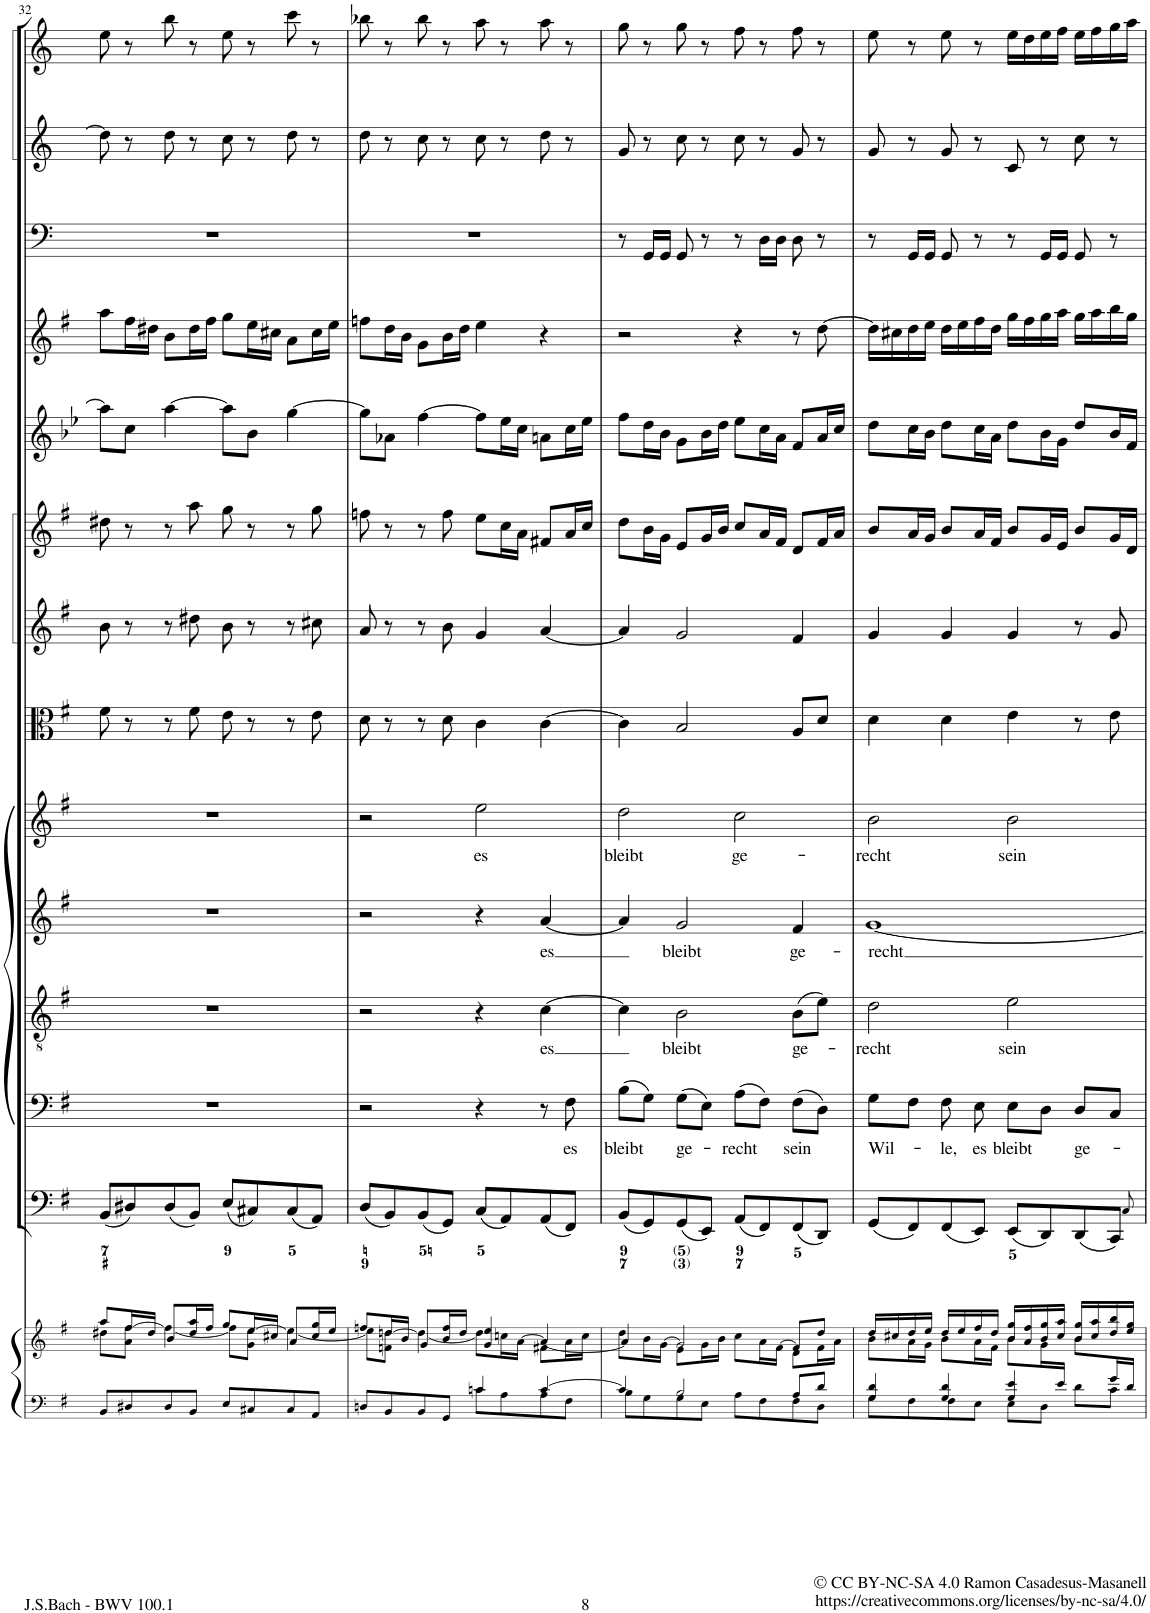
**kern	**kern	**kern	**kern	**text	**kern	**text	**kern	**text	**kern	**text	**kern	**kern	**kern	**kern	**kern	**kern	**kern	**kern
*part14	*part14	*part13	*part12	*part12	*part11	*part11	*part10	*part10	*part9	*part9	*part8	*part7	*part6	*part5	*part4	*part3	*part2	*part1
*staff15	*staff14	*staff13	*staff12	*staff12	*staff11	*staff11	*staff10	*staff10	*staff9	*staff9	*staff8	*staff7	*staff6	*staff5	*staff4	*staff3	*staff2	*staff1
*I"Piano reduction	*	*I"Organo e Continuo	*I"Basso	*	*I"Tenore	*	*I"Alto	*	*I"Soprano	*	*I"Viola	*I"Violino II	*I"Violino I	*I"Oboe d'amore	*I"Flauto Traverso	*I"Timpani	*I"Corno II	*I"Corno I
*I'Pno	*	*	*	*	*	*	*	*	*	*	*	*	*	*I'Ob	*I'Fl	*I'Timp	*	*
!!LO:PB:g=z
*clefF4	*clefG2	*clefF4	*clefF4	*	*clefGv2	*	*clefG2	*	*clefG2	*	*clefC3	*clefG2	*clefG2	*clefG2	*clefG2	*clefF4	*clefG2	*clefG2
*	*	*	*	*	*	*	*	*	*	*	*	*	*	*Trd2c3	*	*	*Trd3c5	*Trd3c5
*k[f#]	*k[f#]	*k[f#]	*k[f#]	*	*k[f#]	*	*k[f#]	*	*k[f#]	*	*k[f#]	*k[f#]	*k[f#]	*k[b-e-]	*k[f#]	*k[]	*k[]	*k[]
*M2/2	*M2/2	*M2/2	*M2/2	*	*M2/2	*	*M2/2	*	*M2/2	*	*M2/2	*M2/2	*M2/2	*M2/2	*M2/2	*M2/2	*M2/2	*M2/2
*met(c|)	*met(c|)	*met(c|)	*met(c|)	*	*met(c|)	*	*met(c|)	*	*met(c|)	*	*met(c|)	*met(c|)	*met(c|)	*met(c|)	*met(c|)	*met(c|)	*met(c|)	*met(c|)
=32	=32	=32	=32	=32	=32	=32	=32	=32	=32	=32	=32	=32	=32	=32	=32	=32	=32	=32
*	*^	*	*	*	*	*	*	*	*	*	*	*	*	*	*	*	*	*
8BB/L	8aa/L	8dd#X\L	(8BB/L	1r	.	1r	.	1r	.	1r	.	8f#\	8b\	8dd#X\	8aa\L]	8aa\L	1r	8dd\]	8ee\
8D#X/	16ff#/L	8a\ [>8ff#\J	8D#X/)	.	.	.	.	.	.	.	.	8r	8r	8r	8cc\J	16ff#\L	.	8r	8r
.	16dd#/JJ	.	.	.	.	.	.	.	.	.	.	.	.	.	.	16dd#X\JJ	.	.	.
8D#/	8b/L	4ff#\_	(8D#/	.	.	.	.	.	.	.	.	8r	8r	8r	[4aa\	8b\L	.	8dd\	8bb\
8BB/J	16dd#/ 16aa/L	.	8BB/J)	.	.	.	.	.	.	.	.	8f#\	8dd#X\	8aa\	.	16dd#\L	.	8r	8r
.	16ff#/JJ	.	.	.	.	.	.	.	.	.	.	.	.	.	.	16ff#\JJ	.	.	.
8E/L	8gg/L	8ff#\L]	(8E/L	.	.	.	.	.	.	.	.	8e\	8b\	8gg\	8aa\L]	8gg\L	.	8cc\	8ee\
8C#X/	16ee/L	8g\ [>8ee\J	8C#X/)	.	.	.	.	.	.	.	.	8r	8r	8r	8b-\J	16ee\L	.	8r	8r
.	16cc#X/JJ	.	.	.	.	.	.	.	.	.	.	.	.	.	.	16cc#X\JJ	.	.	.
8C#/	8a/L	4ee\_	(8C#/	.	.	.	.	.	.	.	.	8r	8r	8r	[4gg\	8a\L	.	8dd\	8ccc\
8AA/J	16cc#/ 16gg/L	.	8AA/J)	.	.	.	.	.	.	.	.	8e\	8cc#X\	8gg\	.	16cc#\L	.	8r	8r
.	16ee/JJ	.	.	.	.	.	.	.	.	.	.	.	.	.	.	16ee\JJ	.	.	.
=33	=33	=33	=33	=33	=33	=33	=33	=33	=33	=33	=33	=33	=33	=33	=33	=33	=33	=33	=33
*^	*	*	*	*	*	*	*	*	*	*	*	*	*	*	*	*	*	*	*
8Dn/L	2ryy	8ffn/L	8ee\L]	(8D/L	2r	.	2r	.	2r	.	2r	.	8d\	8a/	8ffn\	8gg\L]	8ffn\L	1r	8dd\	8bb-X\
8BB/	.	16dd/L	8fn\ [>8ddn\J	8BB/)	.	.	.	.	.	.	.	.	8r	8r	8r	8a-X\J	16dd\L	.	8r	8r
.	.	16b/JJ	.	.	.	.	.	.	.	.	.	.	.	.	.	.	16b\JJ	.	.	.
8BB/	.	8g/L	4dd\_	(8BB/	.	.	.	.	.	.	.	.	8r	8r	8r	[4ff\	8g\L	.	8cc\	8bb-\
8GG/J	.	16b/ 16ff/L	.	8GG/J)	.	.	.	.	.	.	.	.	8d\	8b\	8ff\	.	16b\L	.	8r	8r
.	.	16dd/JJ	.	.	.	.	.	.	.	.	.	.	.	.	.	.	16dd\JJ	.	.	.
!	!	!	!	!	!	!	!	!	!	!	!	!LO:LY:b	!	!	!	!	!	!	!	!
4cn/	8c\L	4g/ 4ee/	8dd\L]	(8C/L	4r	.	4r	.	4r	.	2ee\	es	4c\	4g/	8ee\L	8ff\L]	4ee\	.	8cc\	8aa\
.	8A\	.	16ccn\L	8AA/)	.	.	.	.	.	.	.	.	.	.	16cc\L	16ee-\L	.	.	8r	8r
.	.	.	[>16a\JJ	.	.	.	.	.	.	.	.	.	.	.	16a\JJ	16cc\JJ	.	.	.	.
!	!	!	!	!	!	!	!	!LO:LY:b	!	!LO:LY:b	!	!	!	!	!	!	!	!	!	!
[4c/	8A\	4a/_	8f#X\L	(8AA/	8r	.	[4c\	es	[4a/	es	.	.	[4c\	[4a/	8f#X/L	8an\L	4r	.	8dd\	8aa\
!	!	!	!	!	!	!LO:LY:b	!	!	!	!	!	!	!	!	!	!	!	!	!	!
.	8F#\J	.	16a\L	8FF#/J)	8F#\	es	.	.	.	.	.	.	.	.	16a/L	16cc\L	.	.	8r	8r
.	.	.	16cc\JJ	.	.	.	.	.	.	.	.	.	.	.	16cc/JJ	16ee-\JJ	.	.	.	.
=34	=34	=34	=34	=34	=34	=34	=34	=34	=34	=34	=34	=34	=34	=34	=34	=34	=34	=34	=34	=34
!	!	!	!	!	!	!LO:LY:b	!	!	!	!	!	!LO:LY:b	!	!	!	!	!	!	!	!
4c/]	8B\L	4a/]	8dd\L	(8BB/L	(8B\L	bleibt	4c\]	.	4a/]	.	2dd\	bleibt	4c\]	4a/]	8dd\L	8ff\L	2r	8r	8g/	8gg\
.	8G\	.	16b\L	8GG/)	8G\J)	.	.	.	.	.	.	.	.	.	16b\L	16dd\L	.	16GG/LL	8r	8r
.	.	.	[>16g\JJ	.	.	.	.	.	.	.	.	.	.	.	16g\JJ	16b-\JJ	.	16GG/JJ	.	.
!	!	!	!	!	!	!LO:LY:b	!	!LO:LY:b	!	!LO:LY:b	!	!	!	!	!	!	!	!	!	!
2B/	8G\	2g/]	8e\L	(8GG/	(8G\L	ge-	2B\	bleibt	2g/	bleibt	.	.	2B/	2g/	8e/L	8g\L	.	8GG/	8cc\	8gg\
.	8E\J	.	16g\L	8EE/J)	8E\J)	.	.	.	.	.	.	.	.	.	16g/L	16b-\L	.	8r	8r	8r
.	.	.	16b\JJ	.	.	.	.	.	.	.	.	.	.	.	16b/JJ	16dd\JJ	.	.	.	.
!	!	!	!	!	!	!LO:LY:b	!	!	!	!	!	!LO:LY:b	!	!	!	!	!	!	!	!
.	8A\L	.	8cc\L	(8AA/L	(8A\L	-recht	.	.	.	.	2cc\	ge-	.	.	8cc/L	8ee-\L	4r	8r	8cc\	8ff\
.	8F#\	.	16a\L	8FF#/)	8F#\J)	.	.	.	.	.	.	.	.	.	16a/L	16cc\L	.	16D\LL	8r	8r
.	.	.	[>16f#\JJ	.	.	.	.	.	.	.	.	.	.	.	16f#/JJ	16a\JJ	.	16D\JJ	.	.
!	!	!	!	!	!	!LO:LY:b	!	!LO:LY:b	!	!LO:LY:b	!	!	!	!	!	!	!	!	!	!
8A/L	8F#\	8f#/L]	8d\L	(8FF#/	(8F#\L	sein	(8B\L	ge-	4f#/	ge-	.	.	8A/L	4f#/	8d/L	8f/L	8r	8D\	8g/	8ff\
8d/J	8D\J	8dd/J	16f#\L	8DD/J)	8D\J)	.	8e\J)	.	.	.	.	.	8d/J	.	16f#/L	16a/L	[8dd\	8r	8r	8r
.	.	.	16a\JJ	.	.	.	.	.	.	.	.	.	.	.	16a/JJ	16cc/JJ	.	.	.	.
=35	=35	=35	=35	=35	=35	=35	=35	=35	=35	=35	=35	=35	=35	=35	=35	=35	=35	=35	=35	=35
*	*^	*	*	*^	*	*	*	*	*	*	*	*	*	*	*	*	*	*	*	*
!	!	!	!	!	!	!	!	!LO:LY:b	!	!LO:LY:b	!	!LO:LY:b	!	!LO:LY:b	!	!	!	!	!	!	!	!
8.ryy	4G/ 4d/	8G\L	16dd/LL	8b\L	(<8GG/L	2ryy	8G\L	Wil-	2d\	-recht	[1g	-recht	2b\	recht	4d\	4g/	8b/L	8dd\L	16dd\LL]	8r	8g/	8ee\
.	.	.	16cc#X/	.	.	.	.	.	.	.	.	.	.	.	.	.	.	.	16cc#X\	.	.	.
.	.	8F#\	16dd/	16a\L	8FF#/)	.	8F#\J	.	.	.	.	.	.	.	.	.	16a/L	16cc\L	16dd\	16GG/LL	8r	8r
.	.	.	16ee/JJ	16g\JJ	.	.	.	.	.	.	.	.	.	.	.	.	16g/JJ	16b-\JJ	16ee\JJ	16GG/JJ	.	.
!	!	!	!	!	!	!	!	!LO:LY:b	!	!	!	!	!	!	!	!	!	!	!	!	!	!
.	4G/ 4d/	8F#\	16dd/LL	8b\L	(<8FF#/	.	8F#\	-le,	.	.	.	.	.	.	4d\	4g/	8b/L	8dd\L	16dd\LL	8GG/	8g/	8ee\
.	.	.	16ee/	.	.	.	.	.	.	.	.	.	.	.	.	.	.	.	16ee\	.	.	.
!	!	!	!	!	!	!	!	!LO:LY:b	!	!	!	!	!	!	!	!	!	!	!	!	!	!
.	.	8E\J	16ff#/	16a\L	8EE/J)	.	8E\	es	.	.	.	.	.	.	.	.	16a/L	16cc\L	16ff#\	8r	8r	8r
.	.	.	16dd/JJ	16f#\JJ	.	.	.	.	.	.	.	.	.	.	.	.	16f#/JJ	16a\JJ	16dd\JJ	.	.	.
!	!	!	!	!	!	!	!	!LO:LY:b	!	!LO:LY:b	!	!	!	!LO:LY:b	!	!	!	!	!	!	!	!
.	4G/ 4e/	8E\L	16b/ 16gg/LL	8b\L	(<8EE/L	4ryy	8E\L	bleibt	2e\	sein	.	.	2b\	sein	4e\	4g/	8b/L	8dd\L	16gg\LL	8r	8c/	16ee\LL
.	.	.	16a/ 16ff#/	.	.	.	.	.	.	.	.	.	.	.	.	.	.	.	16ff#\	.	.	16dd\
.	.	8D\J	16b/ 16gg/	16g\L	8DD/)	.	8D\J	.	.	.	.	.	.	.	.	.	16g/L	16b-\L	16gg\	16GG/LL	8r	16ee\
16e/JJ	.	.	16cc#/ 16aa/JJ	16ryy	.	.	.	.	.	.	.	.	.	.	.	.	16e/JJ	16g\JJ	16aa\JJ	16GG/JJ	.	16ff\JJ
!	!	!	!	!	!	!	!	!LO:LY:b	!	!	!	!	!	!	!	!	!	!	!	!	!	!
8ryy	4ryy	8d\L	16b/ 16gg/LL	8b\L	(<8DD/	8ryy	8D/L	ge-	.	.	.	.	.	.	8r	8r	8b/L	8dd/L	16gg\LL	8GG/	8cc\	16ee\LL
.	.	.	16cc#/ 16aa/	.	.	.	.	.	.	.	.	.	.	.	.	.	.	.	16aa\	.	.	16ff\
16g/L	.	8c\J	16dd/ 16bb/	8ryy	8CC/J)	8C!/	8C/J	.	.	.	.	.	.	.	8e\	8g/	16g/L	16b-/L	16bb\	8r	8r	16gg\
16d/JJ	.	.	16ee/ 16gg/JJ	.	.	.	.	.	.	.	.	.	.	.	.	.	16d/JJ	16f/JJ	16gg\JJ	.	.	16aa\JJ
*v	*v	*v	*	*	*v	*v	*	*	*	*	*	*	*	*	*	*	*	*	*	*	*	*
*	*v	*v	*	*	*	*	*	*	*	*	*	*	*	*	*	*	*	*	*
=	=	=	=	=	=	=	=	=	=	=	=	=	=	=	=	=	=	=
*-	*-	*-	*-	*-	*-	*-	*-	*-	*-	*-	*-	*-	*-	*-	*-	*-	*-	*-
